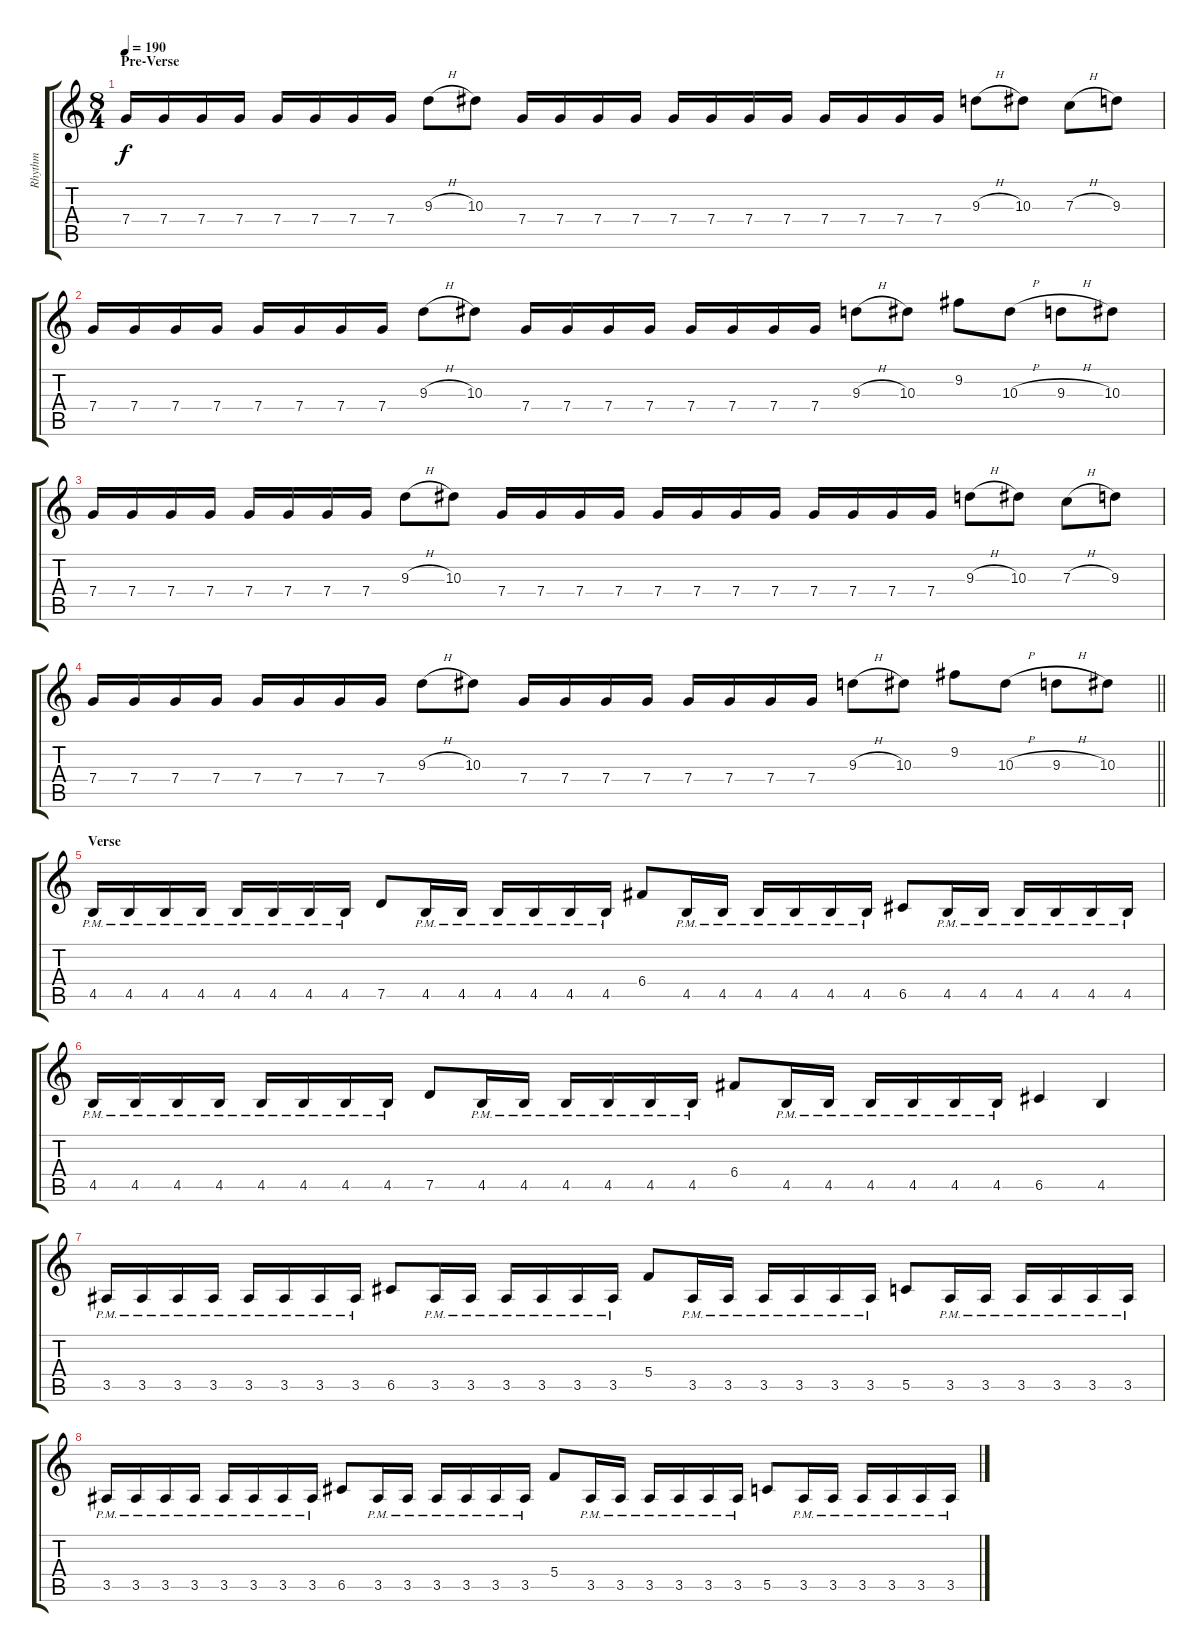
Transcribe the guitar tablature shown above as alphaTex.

\track ("Rhythm" "Rhythm") {instrument distortionguitar}
\staff {score tabs}
\tuning (D4 A3 F3 C3 G2 D2) {hide}
\ts (8 4)
\section ("" "Pre-Verse")
\tempo 190
\clef g2
\ks c
7.4.16{dy f} 7.4.16 7.4.16 7.4.16 7.4.16 7.4.16 7.4.16 7.4.16 9.3{h}.8 10.3.8 7.4.16 7.4.16 7.4.16 7.4.16 7.4.16 7.4.16 7.4.16 7.4.16 7.4.16 7.4.16 7.4.16 7.4.16 9.3{h}.8 10.3.8 7.3{h}.8 9.3.8 |
7.4.16 7.4.16 7.4.16 7.4.16 7.4.16 7.4.16 7.4.16 7.4.16 9.3{h}.8 10.3.8 7.4.16 7.4.16 7.4.16 7.4.16 7.4.16 7.4.16 7.4.16 7.4.16 9.3{h}.8 10.3.8 9.2.8 10.3{h}.8 9.3{h}.8 10.3.8 |
7.4.16 7.4.16 7.4.16 7.4.16 7.4.16 7.4.16 7.4.16 7.4.16 9.3{h}.8 10.3.8 7.4.16 7.4.16 7.4.16 7.4.16 7.4.16 7.4.16 7.4.16 7.4.16 7.4.16 7.4.16 7.4.16 7.4.16 9.3{h}.8 10.3.8 7.3{h}.8 9.3.8 |
\barLineRight lightlight
7.4.16 7.4.16 7.4.16 7.4.16 7.4.16 7.4.16 7.4.16 7.4.16 9.3{h}.8 10.3.8 7.4.16 7.4.16 7.4.16 7.4.16 7.4.16 7.4.16 7.4.16 7.4.16 9.3{h}.8 10.3.8 9.2.8 10.3{h}.8 9.3{h}.8 10.3.8 |
\section ("" "Verse")
4.5{pm}.16 4.5{pm}.16 4.5{pm}.16 4.5{pm}.16 4.5{pm}.16 4.5{pm}.16 4.5{pm}.16 4.5{pm}.16 7.5.8 4.5{pm}.16 4.5{pm}.16 4.5{pm}.16 4.5{pm}.16 4.5{pm}.16 4.5{pm}.16 6.4.8 4.5{pm}.16 4.5{pm}.16 4.5{pm}.16 4.5{pm}.16 4.5{pm}.16 4.5{pm}.16 6.5.8 4.5{pm}.16 4.5{pm}.16 4.5{pm}.16 4.5{pm}.16 4.5{pm}.16 4.5{pm}.16 |
4.5{pm}.16 4.5{pm}.16 4.5{pm}.16 4.5{pm}.16 4.5{pm}.16 4.5{pm}.16 4.5{pm}.16 4.5{pm}.16 7.5.8 4.5{pm}.16 4.5{pm}.16 4.5{pm}.16 4.5{pm}.16 4.5{pm}.16 4.5{pm}.16 6.4.8 4.5{pm}.16 4.5{pm}.16 4.5{pm}.16 4.5{pm}.16 4.5{pm}.16 4.5{pm}.16 6.5.4 4.5.4 |
3.5{pm}.16 3.5{pm}.16 3.5{pm}.16 3.5{pm}.16 3.5{pm}.16 3.5{pm}.16 3.5{pm}.16 3.5{pm}.16 6.5.8 3.5{pm}.16 3.5{pm}.16 3.5{pm}.16 3.5{pm}.16 3.5{pm}.16 3.5{pm}.16 5.4.8 3.5{pm}.16 3.5{pm}.16 3.5{pm}.16 3.5{pm}.16 3.5{pm}.16 3.5{pm}.16 5.5.8 3.5{pm}.16 3.5{pm}.16 3.5{pm}.16 3.5{pm}.16 3.5{pm}.16 3.5{pm}.16 |
3.5{pm}.16 3.5{pm}.16 3.5{pm}.16 3.5{pm}.16 3.5{pm}.16 3.5{pm}.16 3.5{pm}.16 3.5{pm}.16 6.5.8 3.5{pm}.16 3.5{pm}.16 3.5{pm}.16 3.5{pm}.16 3.5{pm}.16 3.5{pm}.16 5.4.8 3.5{pm}.16 3.5{pm}.16 3.5{pm}.16 3.5{pm}.16 3.5{pm}.16 3.5{pm}.16 5.5.8 3.5{pm}.16 3.5{pm}.16 3.5{pm}.16 3.5{pm}.16 3.5{pm}.16 3.5{pm}.16
